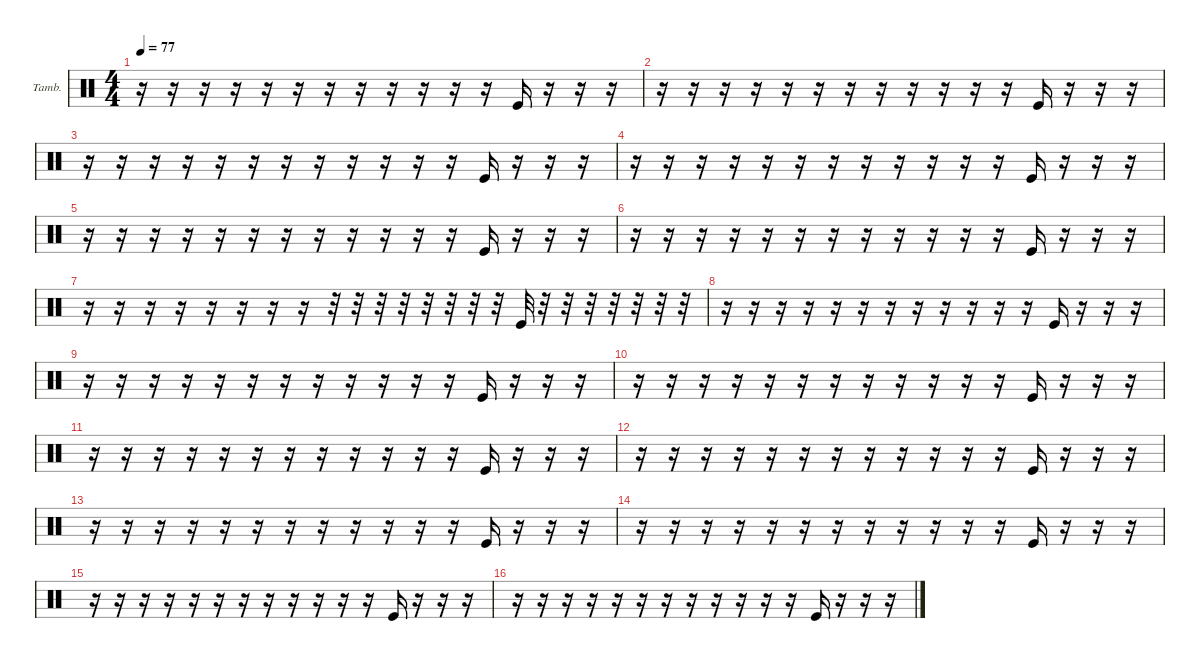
\hideDynamics
\bracketExtendMode groupsimilarinstruments
\firstSystemTrackNameOrientation horizontal
\otherSystemsTrackNameOrientation horizontal
\track ("Tambourine" "Tamb.") {multiBarRest instrument percussion}
\staff {score}
\articulation defaults
\ts (4 4)
\tempo 77
\clef neutral
\ks c
r.16{dy mp} r.16 r.16 r.16 r.16 r.16 r.16 r.16 r.16 r.16 r.16 r.16 "Kick (hit)".16 r.16 r.16 r.16 |
r.16 r.16 r.16 r.16 r.16 r.16 r.16 r.16 r.16 r.16 r.16 r.16 "Kick (hit)".16 r.16 r.16 r.16 |
r.16 r.16 r.16 r.16 r.16 r.16 r.16 r.16 r.16 r.16 r.16 r.16 "Kick (hit)".16 r.16 r.16 r.16 |
r.16 r.16 r.16 r.16 r.16 r.16 r.16 r.16 r.16 r.16 r.16 r.16 "Kick (hit)".16 r.16 r.16 r.16 |
r.16 r.16 r.16 r.16 r.16 r.16 r.16 r.16 r.16 r.16 r.16 r.16 "Kick (hit)".16 r.16 r.16 r.16 |
r.16 r.16 r.16 r.16 r.16 r.16 r.16 r.16 r.16 r.16 r.16 r.16 "Kick (hit)".16 r.16 r.16 r.16 |
r.16 r.16 r.16 r.16 r.16 r.16 r.16 r.16 r.32 r.32 r.32 r.32 r.32 r.32 r.32 r.32 "Kick (hit)".32 r.32 r.32 r.32 r.32 r.32 r.32 r.32 |
r.16 r.16 r.16 r.16 r.16 r.16 r.16 r.16 r.16 r.16 r.16 r.16 "Kick (hit)".16 r.16 r.16 r.16 |
r.16 r.16 r.16 r.16 r.16 r.16 r.16 r.16 r.16 r.16 r.16 r.16 "Kick (hit)".16 r.16 r.16 r.16 |
r.16 r.16 r.16 r.16 r.16 r.16 r.16 r.16 r.16 r.16 r.16 r.16 "Kick (hit)".16 r.16 r.16 r.16 |
r.16 r.16 r.16 r.16 r.16 r.16 r.16 r.16 r.16 r.16 r.16 r.16 "Kick (hit)".16 r.16 r.16 r.16 |
r.16 r.16 r.16 r.16 r.16 r.16 r.16 r.16 r.16 r.16 r.16 r.16 "Kick (hit)".16 r.16 r.16 r.16 |
r.16 r.16 r.16 r.16 r.16 r.16 r.16 r.16 r.16 r.16 r.16 r.16 "Kick (hit)".16 r.16 r.16 r.16 |
r.16 r.16 r.16 r.16 r.16 r.16 r.16 r.16 r.16 r.16 r.16 r.16 "Kick (hit)".16 r.16 r.16 r.16 |
r.16 r.16 r.16 r.16 r.16 r.16 r.16 r.16 r.16 r.16 r.16 r.16 "Kick (hit)".16 r.16 r.16 r.16 |
r.16 r.16 r.16 r.16 r.16 r.16 r.16 r.16 r.16 r.16 r.16 r.16 "Kick (hit)".16 r.16 r.16 r.16
